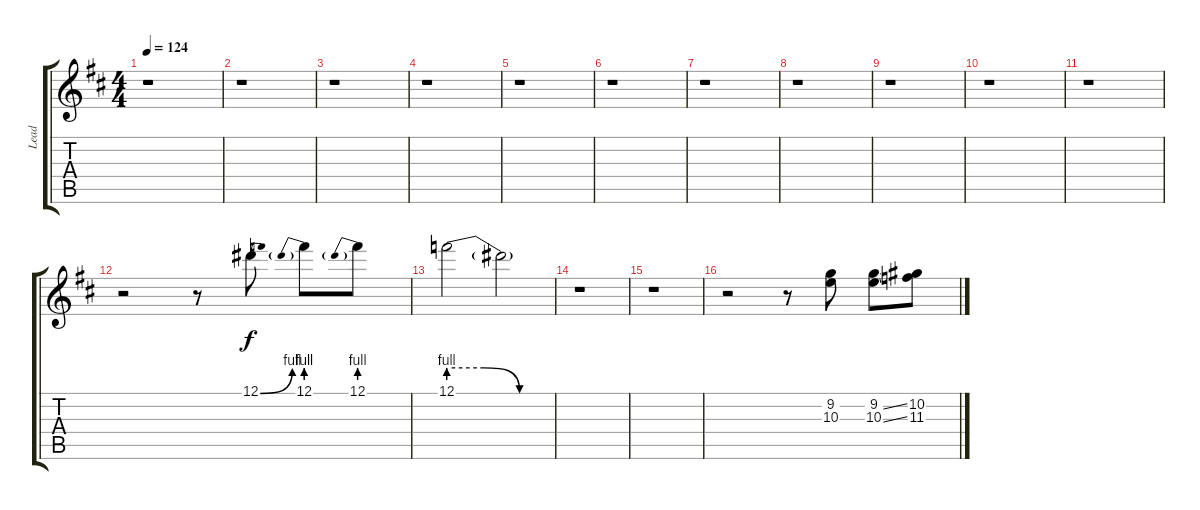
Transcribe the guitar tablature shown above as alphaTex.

\track ("Lead" "Lead") {instrument distortionguitar}
\staff {score tabs}
\tuning (Eb4 Bb3 Gb3 Db3 Ab2 Eb2) {hide}
\ts (4 4)
\tempo 124
\clef g2
\ks d
r.1{dy f instrument distortionguitar} |
r.1 |
r.1 |
r.1 |
r.1 |
r.1 |
r.1 |
r.1 |
r.1 |
r.1 |
r.1 |
r.2 r.8 12.1{be (bend 0 0 60 4)}.8 12.1{be (prebend 0 4 60 4)}.8 12.1{be (prebend 0 4 60 4)}.8 |
12.1{be (custom 0 4 20 4 40 0 60 0)}.2 12.1{t}.2 |
r.1 |
r.1 |
r.2 r.8 (9.2 10.3).8 (9.2{ss} 10.3{ss}).8 (10.2 11.3).8
